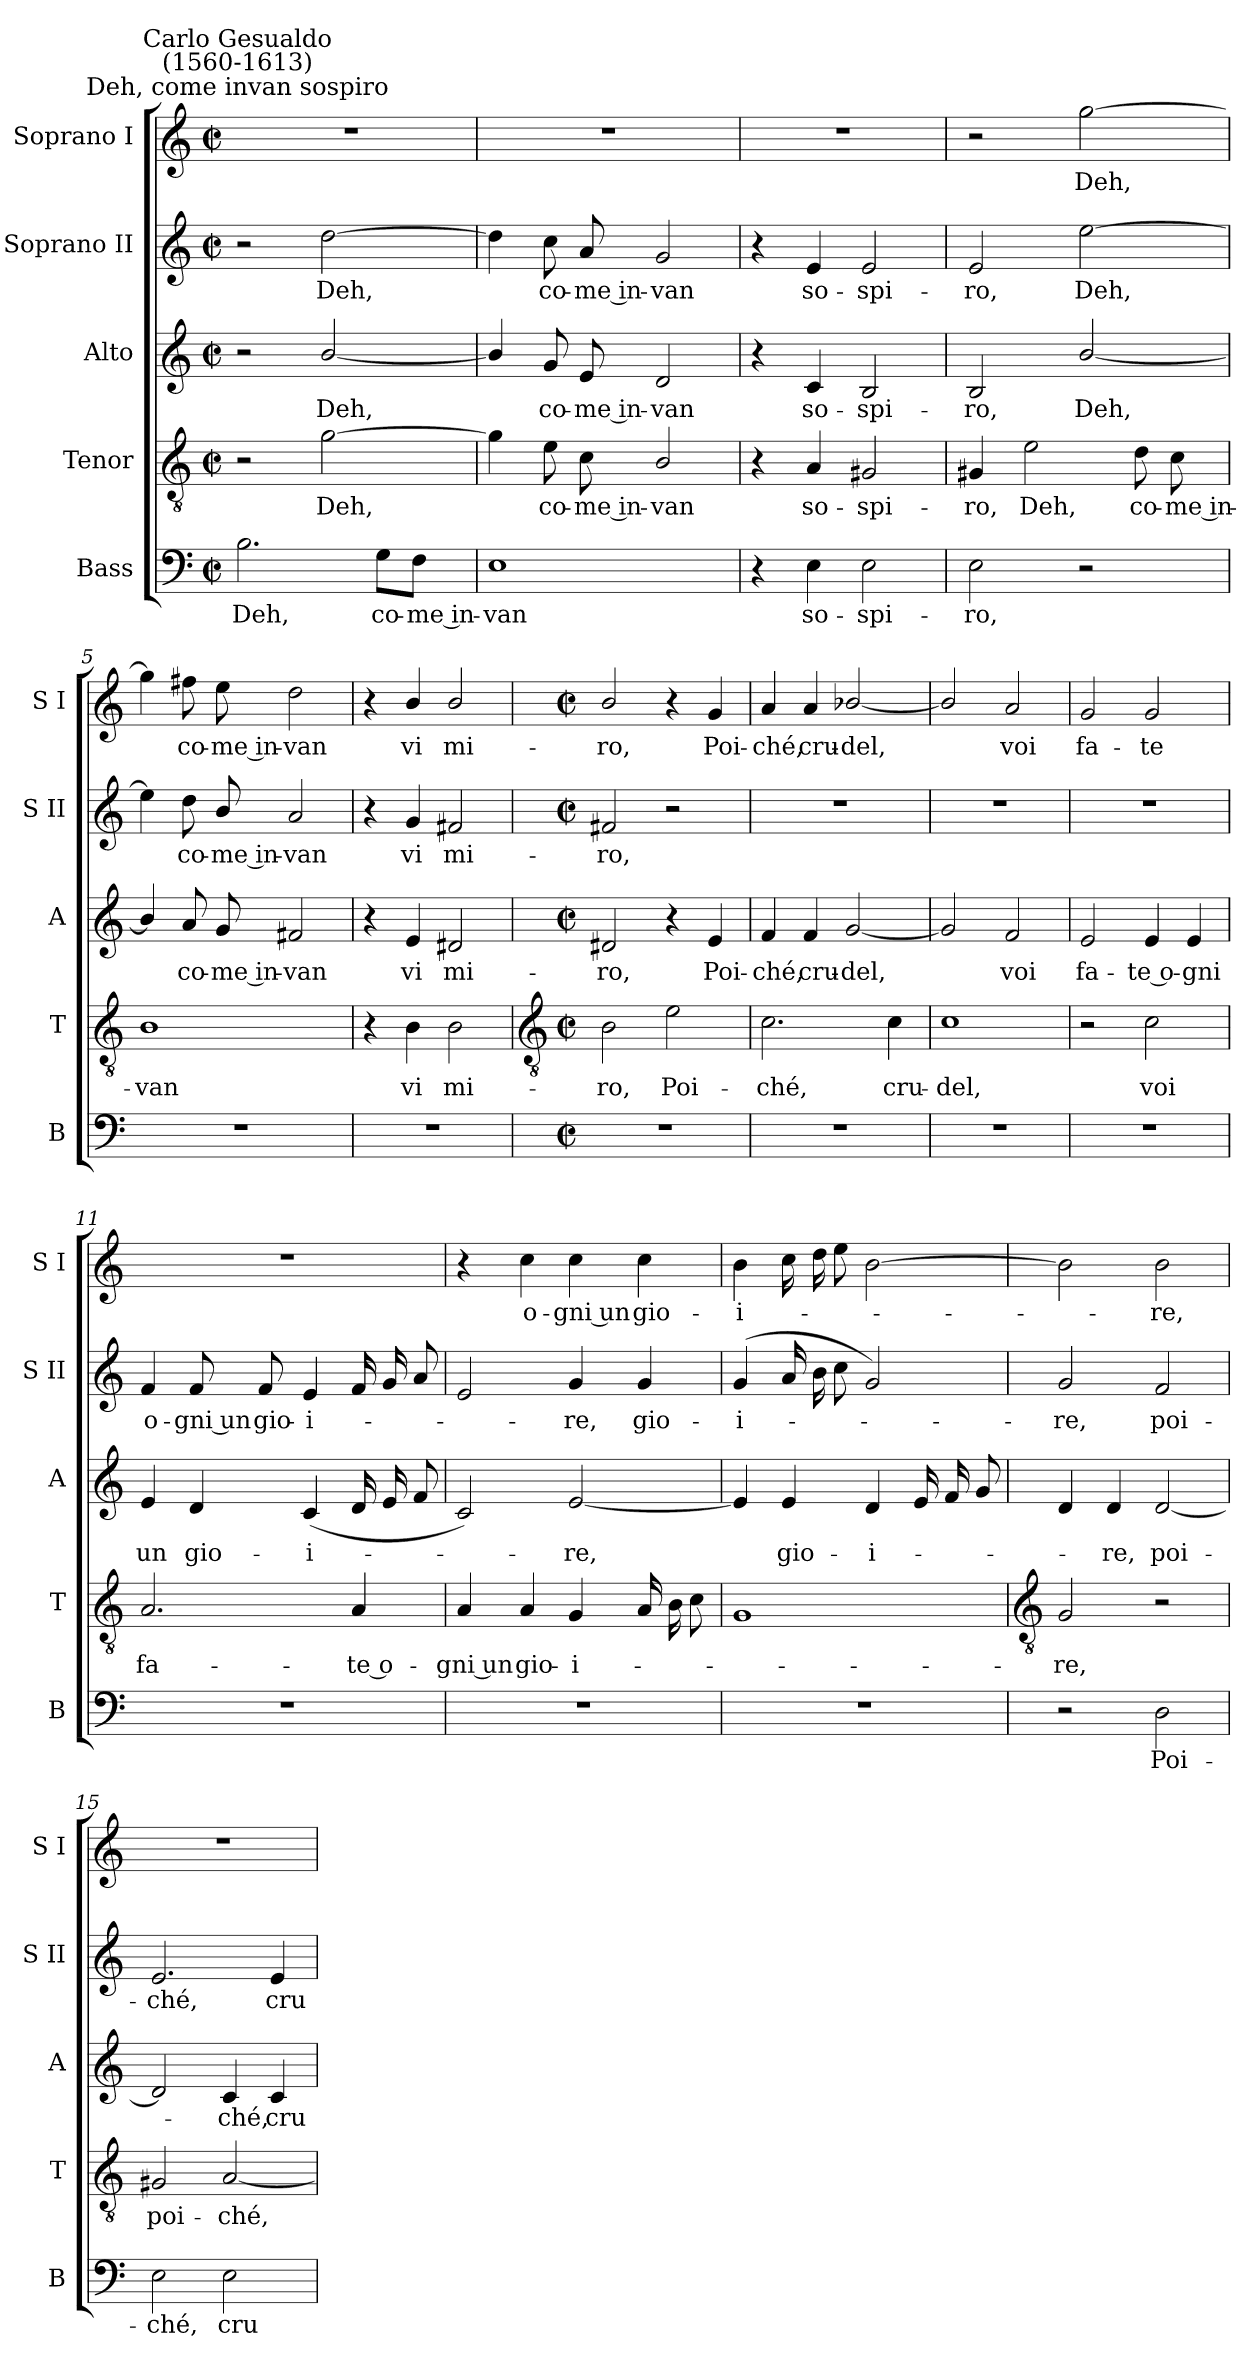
**kern	**text	**kern	**text	**kern	**text	**kern	**text	**kern	**text
*part5	*part5	*part4	*part4	*part3	*part3	*part2	*part2	*part1	*part1
*staff5	*staff5	*staff4	*staff4	*staff3	*staff3	*staff2	*staff2	*staff1	*staff1
*I"Bass	*	*I"Tenor	*	*I"Alto	*	*I"Soprano II	*	*I"Soprano I	*
*I'B	*	*I'T	*	*I'A	*	*I'S II	*	*I'S I	*
*clefF4	*	*clefGv2	*	*clefG2	*	*clefG2	*	*clefG2	*
*k[]	*	*k[]	*	*k[]	*	*k[]	*	*k[]	*
*C:	*	*C:	*	*C:	*	*C:	*	*C:	*
*M2/2	*	*M2/2	*	*M2/2	*	*M2/2	*	*M2/2	*
*met(c|)	*	*met(c|)	*	*met(c|)	*	*met(c|)	*	*met(c|)	*
=1	=1	=1	=1	=1	=1	=1	=1	=1	=1
!	!	!	!	!	!	!	!	!LO:TX:a:cj:t=Deh, come invan sospiro	!
!	!	!	!	!	!	!	!	!LO:TX:a:cj:t=Carlo Gesualdo\n(1560-1613)	!
!	!LO:LY:b	!	!	!	!	!	!	!	!
2.B	Deh,	2r	.	2r	.	2r	.	1r	.
!	!	!	!LO:LY:b	!	!LO:LY:b	!	!LO:LY:b	!	!
.	.	[2g	Deh,	[2b/	Deh,	[2dd	Deh,	.	.
!	!LO:LY:b	!	!	!	!	!	!	!	!
8G\L	co-	.	.	.	.	.	.	.	.
!	!LO:LY:b	!	!	!	!	!	!	!	!
8F\J	-me in-	.	.	.	.	.	.	.	.
=2	=2	=2	=2	=2	=2	=2	=2	=2	=2
!	!LO:LY:b	!	!	!	!	!	!	!	!
1E	-van	4g]	.	4b/]	.	4dd]	.	1r	.
!	!	!	!LO:LY:b	!	!LO:LY:b	!	!LO:LY:b	!	!
.	.	8e	co-	8g	co-	8cc	co-	.	.
!	!	!	!LO:LY:b	!	!LO:LY:b	!	!LO:LY:b	!	!
.	.	8c	-me in-	8e	-me in-	8a	-me in-	.	.
!	!	!	!LO:LY:b	!	!LO:LY:b	!	!LO:LY:b	!	!
.	.	2B/	-van	2d	-van	2g	-van	.	.
=3	=3	=3	=3	=3	=3	=3	=3	=3	=3
4r	.	4r	.	4r	.	4r	.	1r	.
!	!LO:LY:b	!	!LO:LY:b	!	!LO:LY:b	!	!LO:LY:b	!	!
4E	so-	4A	so-	4c	so-	4e	so-	.	.
!	!LO:LY:b	!	!LO:LY:b	!	!LO:LY:b	!	!LO:LY:b	!	!
2E	-spi-	2G#X	-spi-	2B	-spi-	2e	-spi-	.	.
=4	=4	=4	=4	=4	=4	=4	=4	=4	=4
!	!LO:LY:b	!	!LO:LY:b	!	!LO:LY:b	!	!LO:LY:b	!	!
2E	-ro,	4G#X	-ro,	2B	-ro,	2e	-ro,	2r	.
!	!	!	!LO:LY:b	!	!	!	!	!	!
.	.	2e	Deh,	.	.	.	.	.	.
!	!	!	!	!	!LO:LY:b	!	!LO:LY:b	!	!LO:LY:b
2r	.	.	.	[2b/	Deh,	[2ee	Deh,	[2gg	Deh,
!	!	!	!LO:LY:b	!	!	!	!	!	!
.	.	8d	co-	.	.	.	.	.	.
!	!	!	!LO:LY:b	!	!	!	!	!	!
.	.	8c	-me in-	.	.	.	.	.	.
=5	=5	=5	=5	=5	=5	=5	=5	=5	=5
!	!	!	!LO:LY:b	!	!	!	!	!	!
1r	.	1B	-van	4b/]	.	4ee]	.	4gg]	.
!	!	!	!	!	!LO:LY:b	!	!LO:LY:b	!	!LO:LY:b
.	.	.	.	8a	co-	8dd	co-	8ff#X	co-
!	!	!	!	!	!LO:LY:b	!	!LO:LY:b	!	!LO:LY:b
.	.	.	.	8g	-me in-	8b/	-me in-	8ee	-me in-
!	!	!	!	!	!LO:LY:b	!	!LO:LY:b	!	!LO:LY:b
.	.	.	.	2f#X	-van	2a	-van	2dd	-van
=6	=6	=6	=6	=6	=6	=6	=6	=6	=6
1r	.	4r	.	4r	.	4r	.	4r	.
!	!	!	!LO:LY:b	!	!LO:LY:b	!	!LO:LY:b	!	!LO:LY:b
.	.	4B	vi	4e	vi	4g	vi	4b/	vi
!	!	!	!LO:LY:b	!	!LO:LY:b	!	!LO:LY:b	!	!LO:LY:b
.	.	2B	mi-	2d#X	mi-	2f#X	mi-	2b/	mi-
!!LO:LB:g=z
=7	=7	=7	=7	=7	=7	=7	=7	=7	=7
*	*	*clefGv2	*	*	*	*	*	*	*
*M2/2	*	*M2/2	*	*M2/2	*	*M2/2	*	*M2/2	*
*met(c|)	*	*met(c|)	*	*met(c|)	*	*met(c|)	*	*met(c|)	*
!	!	!	!LO:LY:b	!	!LO:LY:b	!	!LO:LY:b	!	!LO:LY:b
1r	.	2B	-ro,	2d#X	-ro,	2f#X	-ro,	2b/	-ro,
!	!	!	!LO:LY:b	!	!	!	!	!	!
.	.	2e	Poi-	4r	.	2r	.	4r	.
!	!	!	!	!	!LO:LY:b	!	!	!	!LO:LY:b
.	.	.	.	4e	Poi-	.	.	4g	Poi-
=8	=8	=8	=8	=8	=8	=8	=8	=8	=8
!	!	!	!LO:LY:b	!	!LO:LY:b	!	!	!	!LO:LY:b
1r	.	2.c	-ché,	4f	-ché,	1r	.	4a	-ché,
!	!	!	!	!	!LO:LY:b	!	!	!	!LO:LY:b
.	.	.	.	4f	cru-	.	.	4a	cru-
!	!	!	!	!	!LO:LY:b	!	!	!	!LO:LY:b
.	.	.	.	[2g	-del,	.	.	[2b-X/	-del,
!	!	!	!LO:LY:b	!	!	!	!	!	!
.	.	4c	cru-	.	.	.	.	.	.
=9	=9	=9	=9	=9	=9	=9	=9	=9	=9
!	!	!	!LO:LY:b	!	!	!	!	!	!
1r	.	1c	-del,	2g]	.	1r	.	2b-/]	.
!	!	!	!	!	!LO:LY:b	!	!	!	!LO:LY:b
.	.	.	.	2f	voi	.	.	2a	voi
=10	=10	=10	=10	=10	=10	=10	=10	=10	=10
!	!	!	!	!	!LO:LY:b	!	!	!	!LO:LY:b
1r	.	2r	.	2e	fa-	1r	.	2g	fa-
!	!	!	!LO:LY:b	!	!LO:LY:b	!	!	!	!LO:LY:b
.	.	2c	voi	4e	-te o-	.	.	2g	-te
!	!	!	!	!	!LO:LY:b	!	!	!	!
.	.	.	.	4e	-gni	.	.	.	.
=11	=11	=11	=11	=11	=11	=11	=11	=11	=11
!	!	!	!LO:LY:b	!	!LO:LY:b	!	!LO:LY:b	!	!
1r	.	2.A	fa-	4e	un	4f	o-	1r	.
!	!	!	!	!	!LO:LY:b	!	!LO:LY:b	!	!
.	.	.	.	4d	gio-	8f	-gni un	.	.
!	!	!	!	!	!	!	!LO:LY:b	!	!
.	.	.	.	.	.	8f	gio-	.	.
!	!	!	!	!	!LO:LY:b	!	!LO:LY:b	!	!
.	.	.	.	(<4c	-i-	4e	-i-	.	.
!	!	!	!LO:LY:b	!	!	!	!	!	!
.	.	4A	-te o-	16dLL	.	16fLL	.	.	.
.	.	.	.	16e	.	16g	.	.	.
.	.	.	.	8fJ	.	8aJ	.	.	.
=12	=12	=12	=12	=12	=12	=12	=12	=12	=12
!	!	!	!LO:LY:b	!	!	!	!	!	!
1r	.	4A	-gni un	2c)	.	2e	.	4r	.
!	!	!	!LO:LY:b	!	!	!	!	!	!LO:LY:b
.	.	4A	gio-	.	.	.	.	4cc	o-
!	!	!	!LO:LY:b	!	!LO:LY:b	!	!LO:LY:b	!	!LO:LY:b
.	.	4G	-i-	[2e	re,	4g	re,	4cc	-gni un
!	!	!	!	!	!	!	!LO:LY:b	!	!LO:LY:b
.	.	16ALL	.	.	.	4g	gio-	4cc	gio-
.	.	16B	.	.	.	.	.	.	.
.	.	8cJ	.	.	.	.	.	.	.
=13	=13	=13	=13	=13	=13	=13	=13	=13	=13
!	!	!	!	!	!	!	!LO:LY:b	!	!LO:LY:b
1r	.	1G	.	4e]	.	(>4g	-i-	4b	-i-
!	!	!	!	!	!LO:LY:b	!	!	!	!
.	.	.	.	4e	gio-	16aLL	.	16ccLL	.
.	.	.	.	.	.	16b	.	16dd	.
.	.	.	.	.	.	8ccJ	.	8eeJ	.
!	!	!	!	!	!LO:LY:b	!	!	!	!
.	.	.	.	4d	-i-	2g)	.	[2b	.
.	.	.	.	16eLL	.	.	.	.	.
.	.	.	.	16f	.	.	.	.	.
.	.	.	.	8gJ	.	.	.	.	.
!!LO:LB:g=z
=14	=14	=14	=14	=14	=14	=14	=14	=14	=14
*	*	*clefGv2	*	*	*	*	*	*	*
!	!	!	!LO:LY:b	!	!	!	!LO:LY:b	!	!
2r	.	2G	re,	4d	.	2g	re,	2b]	.
!	!	!	!	!	!LO:LY:b	!	!	!	!
.	.	.	.	4d	re,	.	.	.	.
!	!LO:LY:b	!	!	!	!LO:LY:b	!	!LO:LY:b	!	!LO:LY:b
2D	Poi-	2r	.	[2d	poi-	2f	poi-	2b	re,
=15	=15	=15	=15	=15	=15	=15	=15	=15	=15
!	!LO:LY:b	!	!LO:LY:b	!	!	!	!LO:LY:b	!	!
2E	-ché,	2G#X	poi-	2d]	.	2.e	-ché,	1r	.
!	!LO:LY:b	!	!LO:LY:b	!	!LO:LY:b	!	!	!	!
2E	cru-	[2A	-ché,	4c	ché,	.	.	.	.
!	!	!	!	!	!LO:LY:b	!	!LO:LY:b	!	!
.	.	.	.	4c	cru-	4e	cru-	.	.
=	=	=	=	=	=	=	=	=	=
*-	*-	*-	*-	*-	*-	*-	*-	*-	*-
